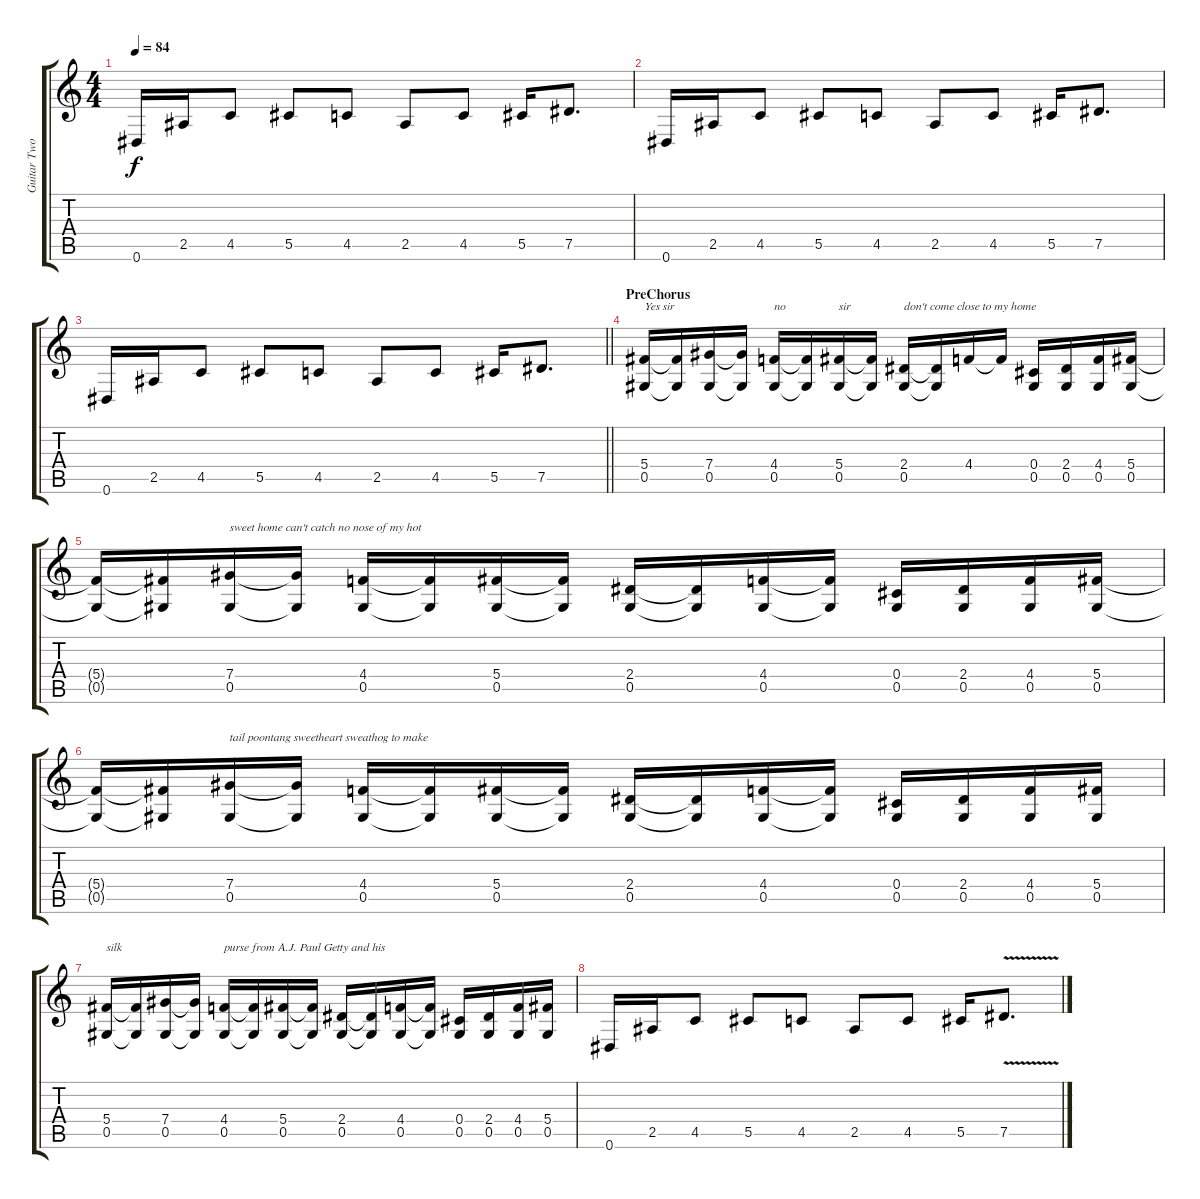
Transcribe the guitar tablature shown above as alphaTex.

\track ("Guitar Two" "Guitar Two") {instrument distortionguitar}
\staff {score tabs}
\tuning (Eb4 Bb3 Gb3 Db3 Ab2 Eb2) {hide}
\ts (4 4)
\tempo 84
\clef g2
\ks c
0.6.16{dy f} 2.5.16 4.5.8 5.5.8 4.5.8 2.5.8 4.5.8 5.5.16 7.5.8{d} |
0.6.16 2.5.16 4.5.8 5.5.8 4.5.8 2.5.8 4.5.8 5.5.16 7.5.8{d} |
\barLineRight lightlight
0.6.16 2.5.16 4.5.8 5.5.8 4.5.8 2.5.8 4.5.8 5.5.16 7.5.8{d} |
\section ("" "PreChorus")
(5.4 0.5).16{txt "Yes sir"} (5.4{t} 0.5{t}).16 (7.4 0.5).16 (7.4{t} 0.5{t}).16 (4.4 0.5).16{txt "no"} (4.4{t} 0.5{t}).16 (5.4 0.5).16{txt "sir"} (5.4{t} 0.5{t}).16 (2.4 0.5).16{txt "don't come close to my home"} (2.4{t} 0.5{t}).16 4.4.16 4.4{t}.16 (0.4 0.5).16 (2.4 0.5).16 (4.4 0.5).16 (5.4 0.5).16 |
(5.4{t} 0.5{t}).16 (5.4{t} 0.5{t}).16 (7.4 0.5).16{txt "sweet home can't catch no nose of my hot"} (7.4{t} 0.5{t}).16 (4.4 0.5).16 (4.4{t} 0.5{t}).16 (5.4 0.5).16 (5.4{t} 0.5{t}).16 (2.4 0.5).16 (2.4{t} 0.5{t}).16 (4.4 0.5).16 (4.4{t} 0.5{t}).16 (0.4 0.5).16 (2.4 0.5).16 (4.4 0.5).16 (5.4 0.5).16 |
(5.4{t} 0.5{t}).16 (5.4{t} 0.5{t}).16 (7.4 0.5).16{txt "tail poontang sweetheart sweathog to make"} (7.4{t} 0.5{t}).16 (4.4 0.5).16 (4.4{t} 0.5{t}).16 (5.4 0.5).16 (5.4{t} 0.5{t}).16 (2.4 0.5).16 (2.4{t} 0.5{t}).16 (4.4 0.5).16 (4.4{t} 0.5{t}).16 (0.4 0.5).16 (2.4 0.5).16 (4.4 0.5).16 (5.4 0.5).16 |
(5.4 0.5).16{txt "silk"} (5.4{t} 0.5{t}).16 (7.4 0.5).16 (7.4{t} 0.5{t}).16 (4.4 0.5).16{txt "purse from A.J. Paul Getty and his"} (4.4{t} 0.5{t}).16 (5.4 0.5).16 (5.4{t} 0.5{t}).16 (2.4 0.5).16 (2.4{t} 0.5{t}).16 (4.4 0.5).16 (4.4{t} 0.5{t}).16 (0.4 0.5).16 (2.4 0.5).16 (4.4 0.5).16 (5.4 0.5).16 |
0.6.16 2.5.16 4.5.8 5.5.8 4.5.8 2.5.8 4.5.8 5.5.16 7.5{v}.8{d}
